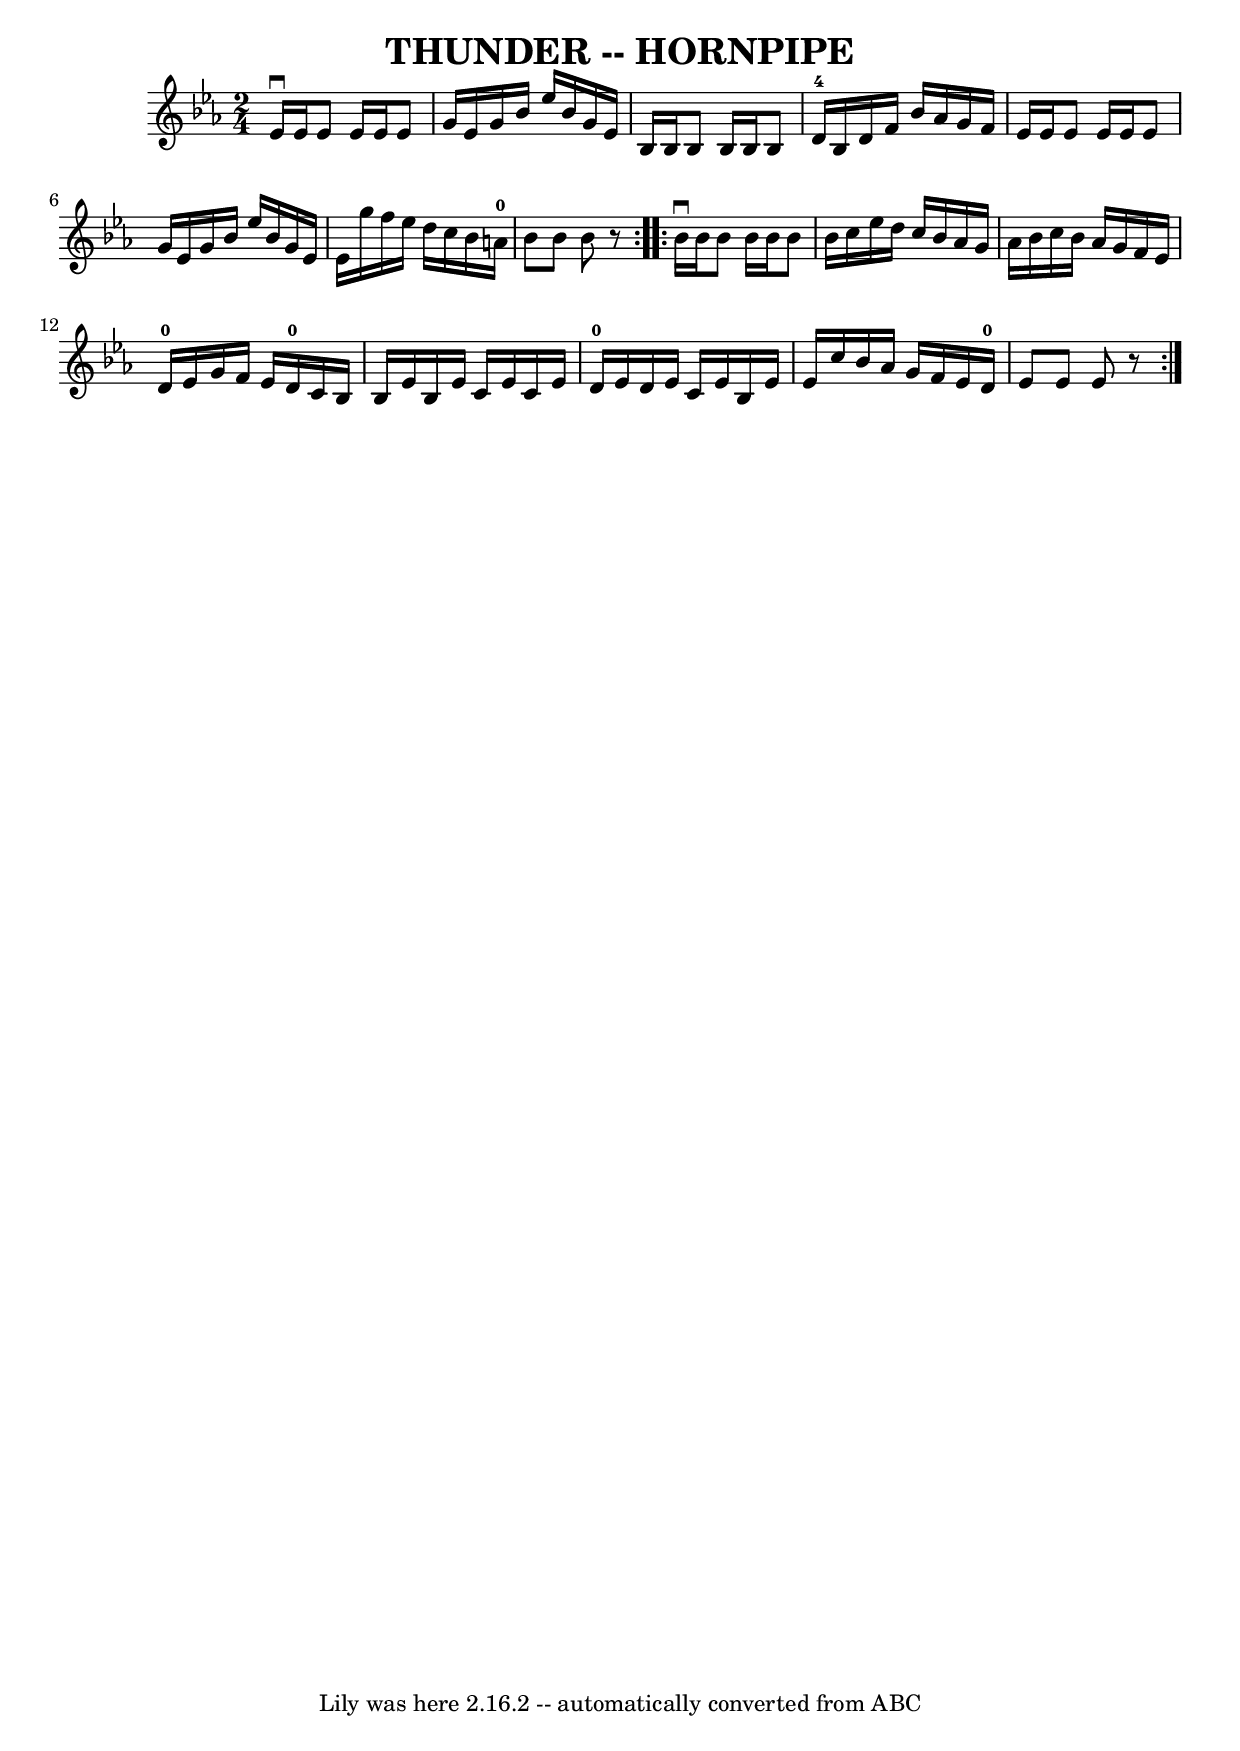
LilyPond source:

\version "2.16.2"
\include "Mammoth.ily"
\header {
  %% book = "Ryan's Mammoth Collection of Fiddle Tunes"
  crossRefNumber = "1"
  footnotes = ""
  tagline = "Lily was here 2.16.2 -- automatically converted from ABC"
  title = "THUNDER -- HORNPIPE"

}
voicedefault =  {



  \repeat volta 2 {

    \time 2/4 
    \key ees \major ees'16^\downbow ees'16 ees'8 ees'16    
    ees'16 ees'8    |
    g'16 ees'16 g'16 bes'16 ees''16    
    bes'16 g'16 ees'16    |
    bes16 bes16 bes8 bes16 bes16 
    bes8    |
    d'16-4 bes16 d'16 f'16 bes'16 aes'16   
    g'16 f'16    | |
    ees'16 ees'16 ees'8 ees'16    
    ees'16 ees'8    |
    g'16 ees'16 g'16 bes'16 ees''16    
    bes'16 g'16 ees'16    |
    ees'16 g''16 f''16 ees''16    
    d''16 c''16 bes'16 a'16-0   |
    bes'8 bes'8 bes'8    
    r8   
  }     
  \repeat volta 2 {
    bes'16^\downbow bes'16 bes'8 bes'16    
    bes'16 bes'8    |
    bes'16 c''16 ees''16 d''16 c''16    
    bes'16 aes'16 g'16    |
    aes'16 bes'16 c''16 bes'16    
    aes'16 g'16 f'16 ees'16    |
    d'16-0 ees'16 g'16    
    f'16 ees'16 d'16-0 c'16 bes16    | |
    bes16    
    ees'16 bes16 ees'16 c'16 ees'16 c'16 ees'16    |
    
    d'16-0 ees'16 d'16 ees'16 c'16 ees'16 bes16 ees'16     |
    ees'16 c''16 bes'16 aes'16 g'16 f'16 ees'16    
    d'16-0   |
    ees'8 ees'8 ees'8    r8   
  }   

}

\score{
  <<

    \context Staff="default"
    {
      \voicedefault 
      
    }

  >>
  \layout {
    
  }
  \midi {
  }

}
